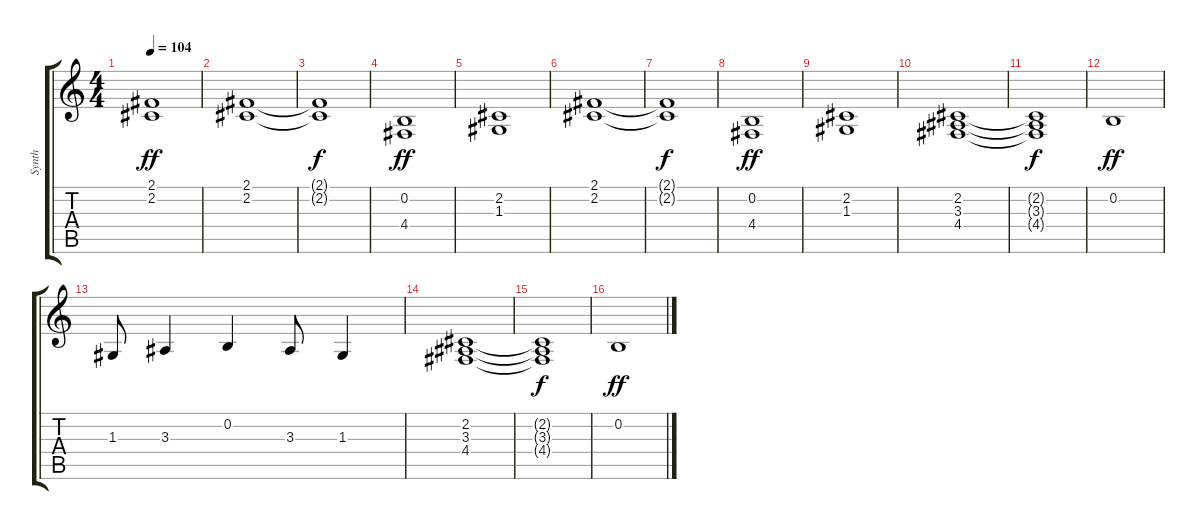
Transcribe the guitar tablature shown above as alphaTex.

\track ("Synth" "Synth") {instrument pad2warm}
\staff {score tabs}
\tuning (E4 B3 G3 D3 A2 E2) {hide}
\ts (4 4)
\tempo 104
\clef g2
\ks c
(2.1 2.2).1{dy ff} |
(2.1 2.2).1{volume 11} |
(2.1{t} 2.2{t}).1{dy f} |
(0.2 4.4).1{dy ff} |
(2.2 1.3).1 |
(2.1 2.2).1 |
(2.1{t} 2.2{t}).1{dy f} |
(0.2 4.4).1{dy ff} |
(2.2 1.3).1 |
(2.2 3.3 4.4).1{volume 13} |
(2.2{t} 3.3{t} 4.4{t}).1{dy f} |
0.2.1{dy ff} |
1.3.8 3.3.4 0.2.4 3.3.8 1.3.4 |
(2.2 3.3 4.4).1 |
(2.2{t} 3.3{t} 4.4{t}).1{dy f} |
0.2.1{dy ff}
